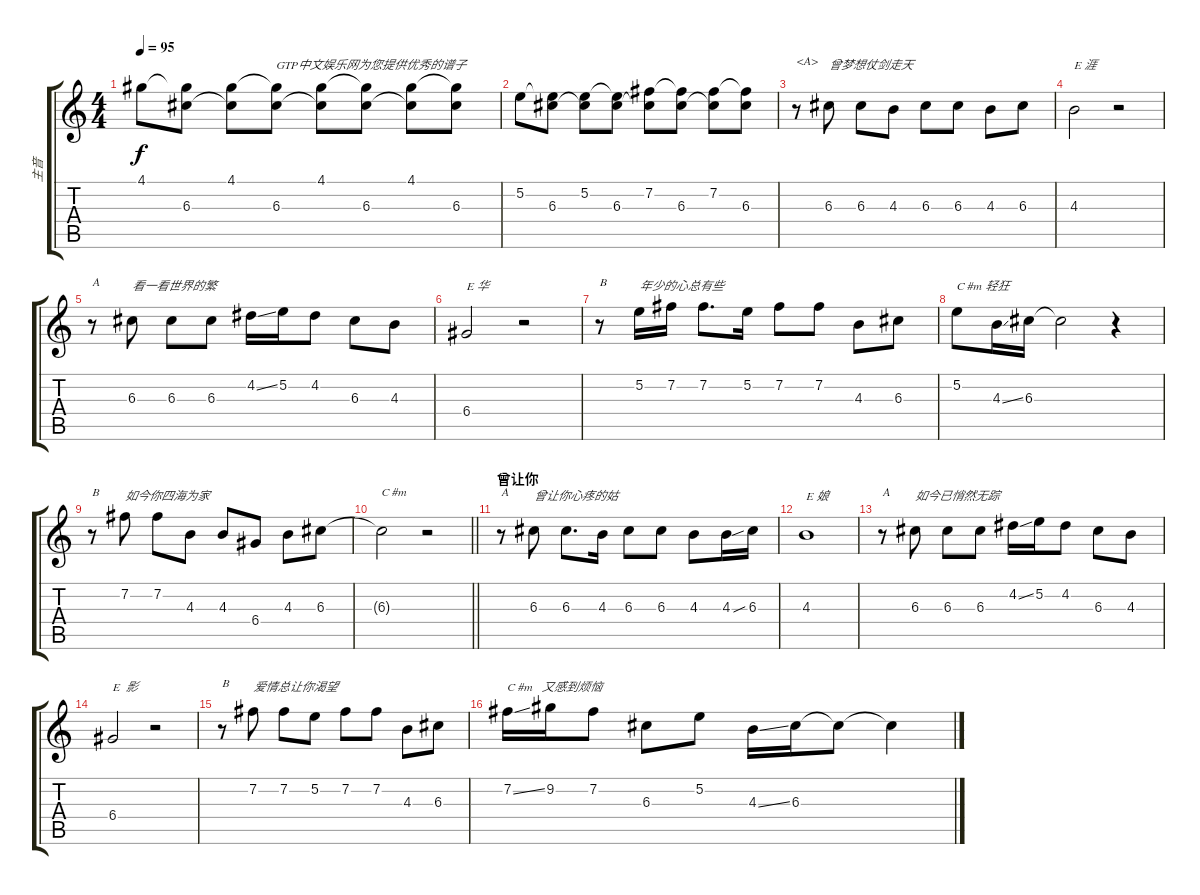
\track ("主音" "主音") {instrument distortionguitar}
\staff {score tabs}
\tuning (E4 B3 G3 D3 A2 E2) {hide}
\ts (4 4)
\tempo 95
\clef g2
\ks c
4.1.8{dy f volume 4 instrument distortionguitar} (4.1{t} 6.3).8 (4.1 6.3{t}).8{volume 5} (4.1{t} 6.3).8{txt "GTP中文娱乐网为您提供优秀的谱子"} (4.1 6.3{t}).8{volume 6} (4.1{t} 6.3).8 (4.1 6.3{t}).8{volume 7} (4.1{t} 6.3).8 |
5.2.8{volume 8} (5.2{t} 6.3).8 (5.2 6.3{t}).8{volume 9} (5.2{t} 6.3).8 (7.2 6.3{t}).8{volume 10} (7.2{t} 6.3).8 (7.2 6.3{t}).8{volume 10} (7.2{t} 6.3).8 |
r.8{txt "<A>"} 6.3.8{txt "曾梦想仗剑走天"} 6.3.8 4.3.8 6.3.8 6.3.8 4.3.8 6.3.8 |
4.3.2{txt "E 涯"} r.2 |
r.8{txt "A"} 6.3.8{txt "看一看世界的繁"} 6.3.8 6.3.8 4.2{ss}.16 5.2.16 4.2.8 6.3.8 4.3.8 |
6.4.2{txt "E 华"} r.2 |
r.8{txt "B"} 5.2.16{txt "年少的心总有些"} 7.2.16 7.2.8{d} 5.2.16 7.2.8 7.2.8 4.3.8 6.3.8 |
5.2.8{txt "C #m 轻狂"} 4.3{ss}.16 6.3.16 6.3{t}.2 r.4 |
r.8{txt "B"} 7.2.8{txt "如今你四海为家"} 7.2.8 4.3.8 4.3.8 6.4.8 4.3.8 6.3.8 |
\barLineRight lightlight
6.3{t}.2{txt "C #m "} r.2 |
\section ("" "曾让你")
r.8{txt "A"} 6.3.8{txt "曾让你心疼的姑"} 6.3.8{d} 4.3.16 6.3.8 6.3.8 4.3.8 4.3.16 6.3{sib}.16 |
4.3.1{txt "E 娘"} |
r.8{txt "A"} 6.3.8{txt "如今已悄然无踪"} 6.3.8 6.3.8 4.2{ss}.16 5.2.16 4.2.8 6.3.8 4.3.8 |
6.4.2{txt "E  影"} r.2 |
r.8{txt "B"} 7.2.8{txt "爱情总让你渴望"} 7.2.8 5.2.8 7.2.8 7.2.8 4.3.8 6.3.8 |
7.2{ss}.16{txt "C #m   又感到烦恼"} 9.2.16 7.2.8 6.3.8 5.2.8 4.3{ss}.16 6.3.16 6.3{t}.8 6.3{t}.4
